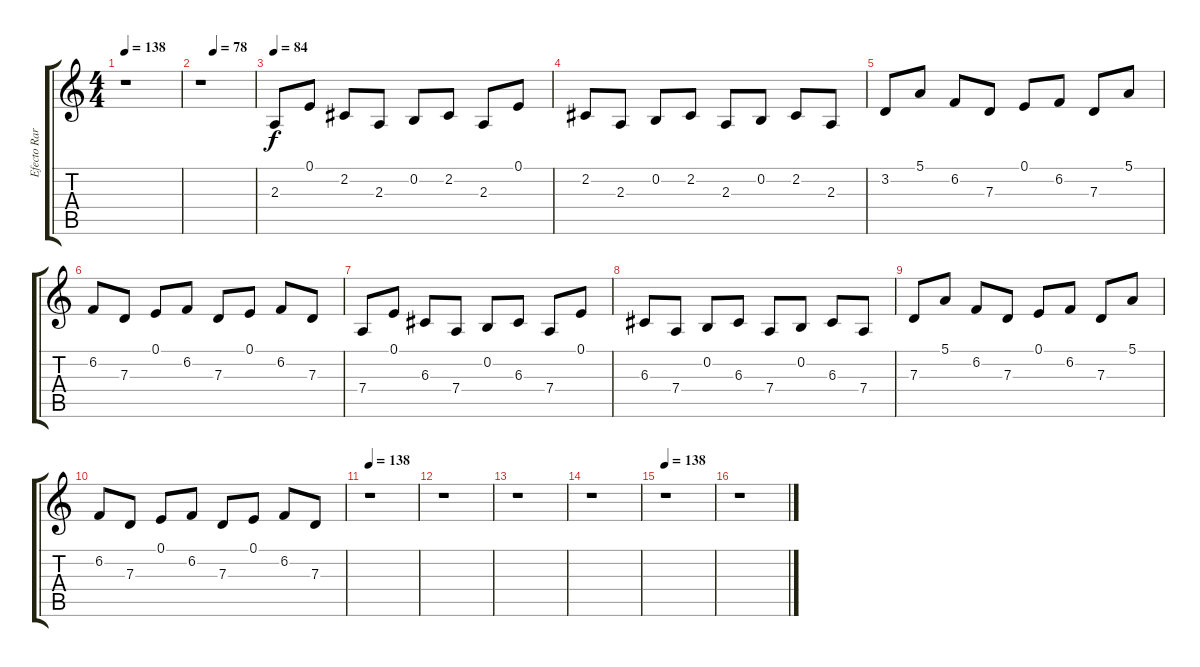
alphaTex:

\track ("Efecto Raro" "Efecto Rar") {instrument tremolostrings}
\staff {score tabs}
\tuning (E4 B3 G3 D3 A2 E2) {hide}
\ts (4 4)
\tempo 138
\clef g2
\ks c
r.1{dy f} |
\tempo (78 0.25)
r.1 |
\tempo 84
2.3.8 0.1.8 2.2.8 2.3.8 0.2.8 2.2.8 2.3.8 0.1.8 |
2.2.8 2.3.8 0.2.8 2.2.8 2.3.8 0.2.8 2.2.8 2.3.8 |
3.2.8 5.1.8 6.2.8 7.3.8 0.1.8 6.2.8 7.3.8 5.1.8 |
6.2.8 7.3.8 0.1.8 6.2.8 7.3.8 0.1.8 6.2.8 7.3.8 |
7.4.8 0.1.8 6.3.8 7.4.8 0.2.8 6.3.8 7.4.8 0.1.8 |
6.3.8 7.4.8 0.2.8 6.3.8 7.4.8 0.2.8 6.3.8 7.4.8 |
7.3.8 5.1.8 6.2.8 7.3.8 0.1.8 6.2.8 7.3.8 5.1.8 |
6.2.8 7.3.8 0.1.8 6.2.8 7.3.8 0.1.8 6.2.8 7.3.8 |
\tempo 138
r.1 |
r.1 |
r.1 |
r.1 |
\tempo 138
r.1 |
r.1
